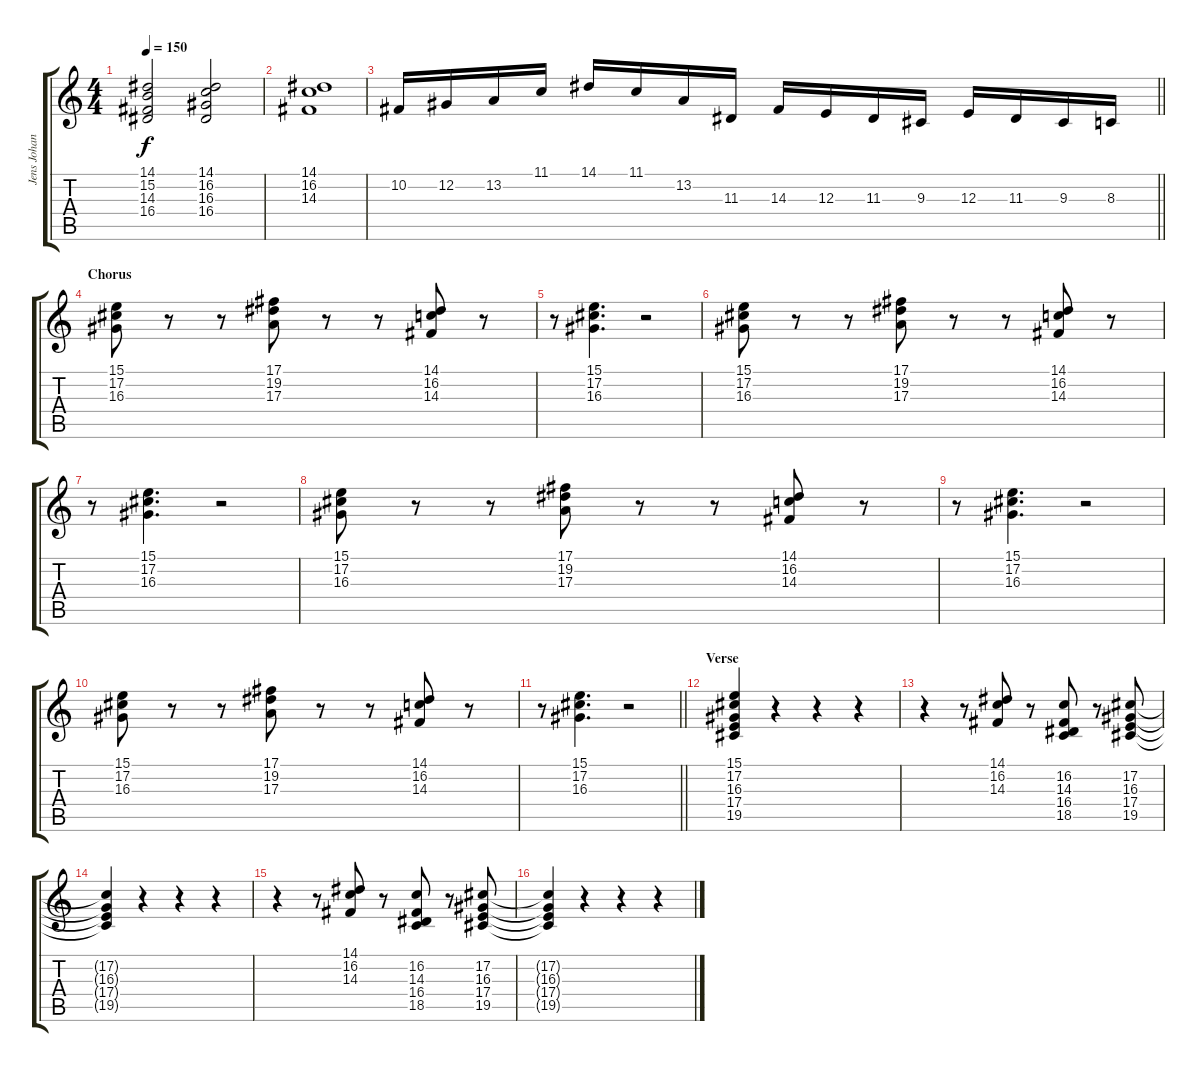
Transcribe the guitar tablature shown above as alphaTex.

\track ("Jens Johansson" "Jens Johan") {instrument stringensemble1}
\staff {score tabs}
\tuning (Db4 Ab3 E3 B2 Gb2 Db2) {hide}
\ts (4 4)
\tempo 150
\clef g2
\ks c
(14.1 15.2 14.3 16.4).2{dy f} (14.1 16.2 16.3 16.4).2 |
(14.1 16.2 14.3).1 |
\barLineRight lightlight
10.2.16 12.2.16 13.2.16 11.1.16 14.1.16 11.1.16 13.2.16 11.3.16 14.3.16 12.3.16 11.3.16 9.3.16 12.3.16 11.3.16 9.3.16 8.3.16 |
\section ("" "Chorus")
(15.1 17.2 16.3).8 r.8 r.8 (17.1 19.2 17.3).8 r.8 r.8 (14.1 16.2 14.3).8 r.8 |
r.8 (15.1 17.2 16.3).4{d} r.2 |
(15.1 17.2 16.3).8 r.8 r.8 (17.1 19.2 17.3).8 r.8 r.8 (14.1 16.2 14.3).8 r.8 |
r.8 (15.1 17.2 16.3).4{d} r.2 |
(15.1 17.2 16.3).8 r.8 r.8 (17.1 19.2 17.3).8 r.8 r.8 (14.1 16.2 14.3).8 r.8 |
r.8 (15.1 17.2 16.3).4{d} r.2 |
(15.1 17.2 16.3).8 r.8 r.8 (17.1 19.2 17.3).8 r.8 r.8 (14.1 16.2 14.3).8 r.8 |
\barLineRight lightlight
r.8 (15.1 17.2 16.3).4{d} r.2 |
\section ("" "Verse")
(15.1 17.2 16.3 17.4 19.5).4 r.4 r.4 r.4 |
r.4 r.8 (14.1 16.2 14.3).8 r.8 (16.2 14.3 16.4 18.5).8 r.8 (17.2 16.3 17.4 19.5).8 |
(17.2{t} 16.3{t} 17.4{t} 19.5{t}).4 r.4 r.4 r.4 |
r.4 r.8 (14.1 16.2 14.3).8 r.8 (16.2 14.3 16.4 18.5).8 r.8 (17.2 16.3 17.4 19.5).8 |
(17.2{t} 16.3{t} 17.4{t} 19.5{t}).4 r.4 r.4 r.4
